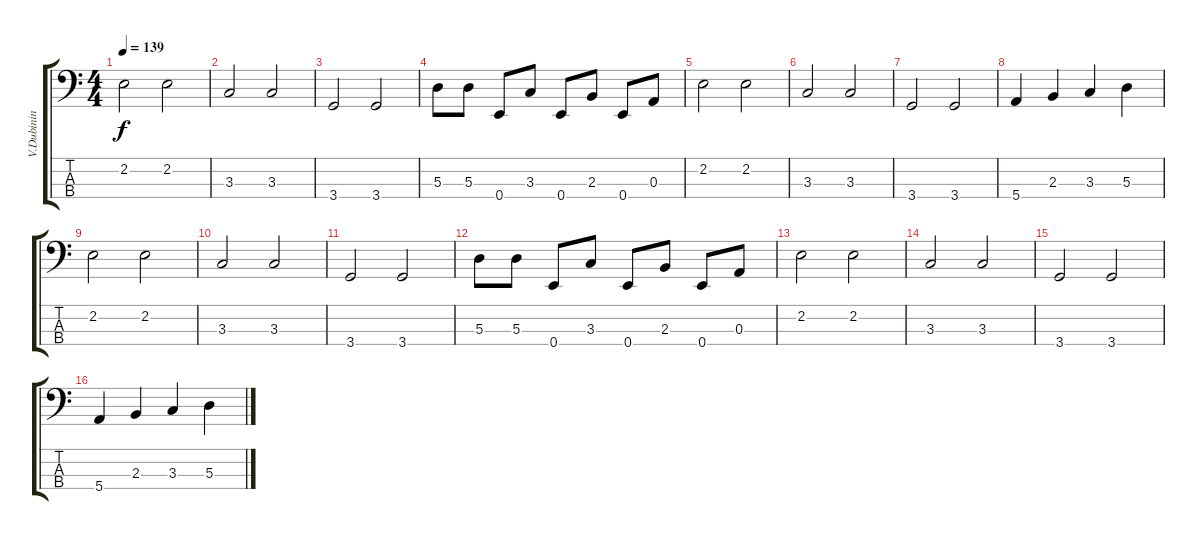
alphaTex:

\track ("V.Dubinin" "V.Dubinin") {instrument electricbassfinger}
\staff {score tabs}
\tuning (G2 D2 A1 E1) {hide}
\ts (4 4)
\tempo 139
\clef f4
\ks c
2.2.2{dy f} 2.2.2 |
3.3.2 3.3.2 |
3.4.2 3.4.2 |
5.3.8 5.3.8 0.4.8 3.3.8 0.4.8 2.3.8 0.4.8 0.3.8 |
2.2.2 2.2.2 |
3.3.2 3.3.2 |
3.4.2 3.4.2 |
5.4.4 2.3.4 3.3.4 5.3.4 |
2.2.2 2.2.2 |
3.3.2 3.3.2 |
3.4.2 3.4.2 |
5.3.8 5.3.8 0.4.8 3.3.8 0.4.8 2.3.8 0.4.8 0.3.8 |
2.2.2 2.2.2 |
3.3.2 3.3.2 |
3.4.2 3.4.2 |
5.4.4 2.3.4 3.3.4 5.3.4
